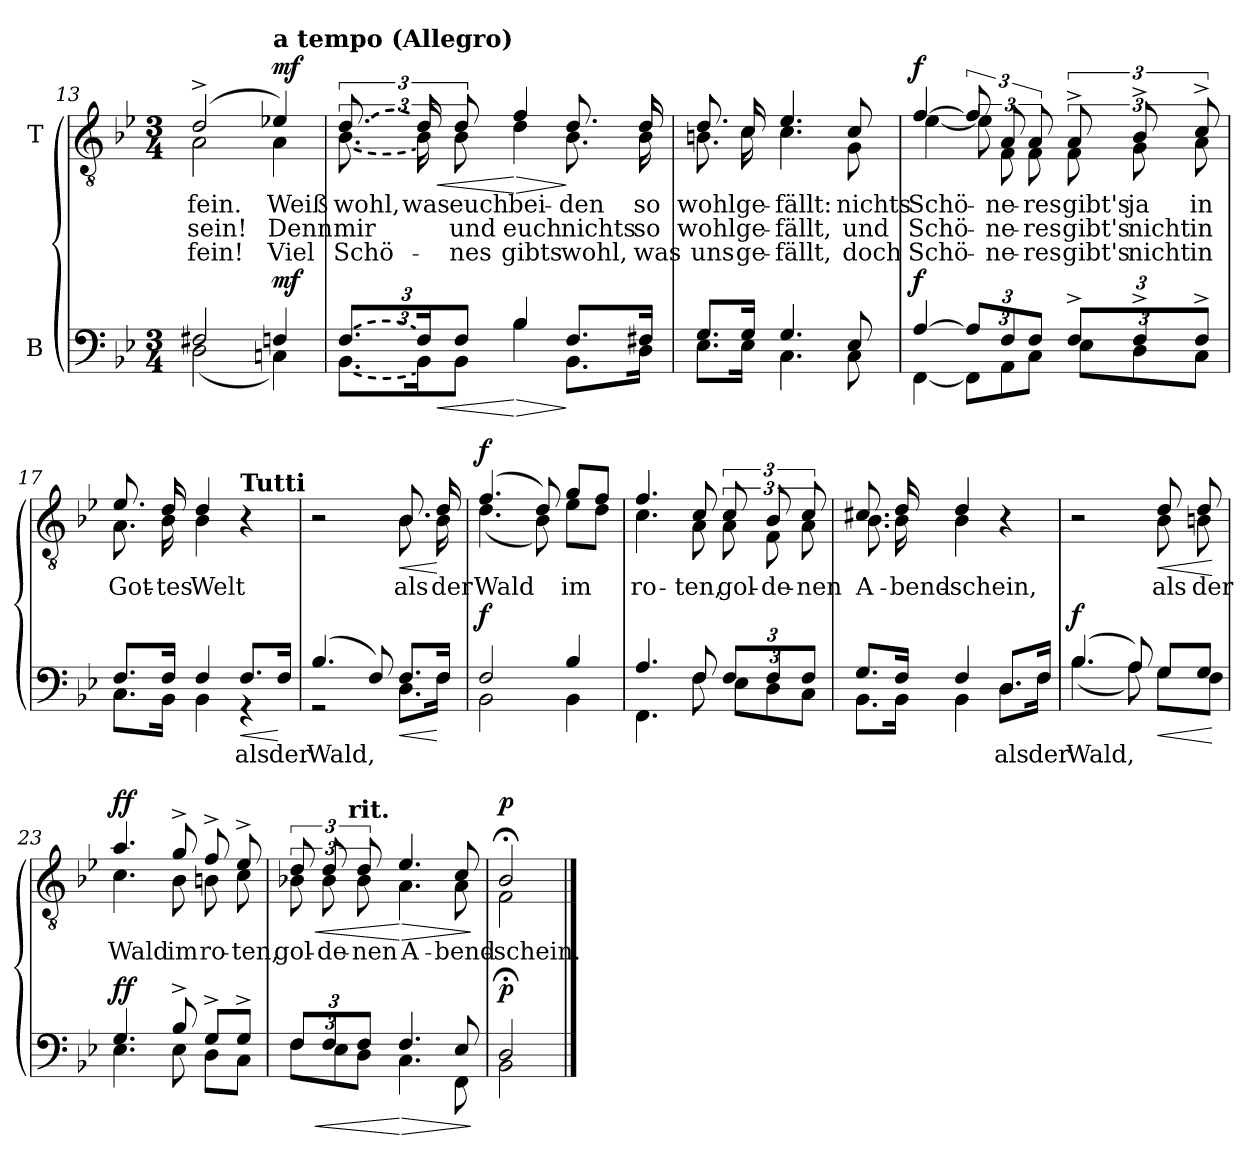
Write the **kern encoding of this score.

**kern	**text	**dynam	**kern	**text	**text	**text	**dynam
*part2	*part2	*part2	*part1	*part1	*part1	*part1	*part1
*staff2	*staff2	*staff2	*staff1	*staff1	*staff1	*staff1	*staff1
*I"B	*	*	*I"T	*	*	*	*
*clefF4	*	*	*clefGv2	*	*	*	*
*k[b-e-]	*	*	*k[b-e-]	*	*	*	*
*M3/4	*	*	*M3/4	*	*	*	*
=13	=13	=13	=13	=13	=13	=13	=13
*^	*	*	*	*	*	*	*
!	!	!	!	!	!LO:LY:b	!LO:LY:b	!LO:LY:b	!
*	*	*	*	*^	*	*	*	*
2F#X/	(2D\	.	.	(2d^/	2A\	fein.	sein!	fein!	.
!	!	!	!	!LO:TX:a:B:t=a tempo (Allegro)	!	!	!	!	!
!	!	!	!LO:DY:a	!	!	!LO:LY:b	!LO:LY:b	!LO:LY:b	!LO:DY:a
4Fn/	4Cn\)	.	mf	4e-X/)	4A\	Weiß	Denn	Viel	mf
=14	=14	=14	=14	=14	=14	=14	=14	=14	=14
!LO:T:dash	!LO:T:dash	!	!	!LO:T:dash	!LO:T:dash	!LO:LY:b	!LO:LY:b	!LO:LY:b	!
[12.F/L	[12.BB-\L	.	.	[12.d/	[12.B-\	wohl,	mir	Schö-	.
!	!	!	!	!	!	!LO:LY:b	!	!	!
24F/K]	24BB-\K]	.	.	24d/]	24B-\]	was	.	.	.
!	!	!	!LO:HP:b	!	!	!LO:LY:b	!LO:LY:b	!LO:LY:b	!LO:HP:b
12F/J	12BB-\J	.	<	12d/	12B-\	euch	und	-nes	<
!	!	!	!LO:HP:n=1:b	!	!	!LO:LY:b	!LO:LY:b	!LO:LY:b	!LO:HP:n=1:b
4B-/	4B-\	.	[ >	4f/	4d\	bei-	euch	gibts	[ >
!	!	!	!	!	!	!LO:LY:b	!LO:LY:b	!LO:LY:b	!
8.F/L	8.BB-\L	.	]	8.d/	8.B-\	-den	nichts	wohl,	]
!	!	!	!	!	!	!LO:LY:b	!LO:LY:b	!LO:LY:b	!
16F#X/Jk	16D\Jk	.	.	16d/	16B-\	so	so	was	.
!!LO:LB:g=z	!!
=15	=15	=15	=15	=15	=15	=15	=15	=15	=15
!	!	!	!	!	!	!LO:LY:b	!LO:LY:b	!LO:LY:b	!
8.G/L	8.E-\L	.	.	8.d/	8.Bn\	wohl	wohl	uns	.
!	!	!	!	!	!	!LO:LY:b	!LO:LY:b	!LO:LY:b	!
16G/Jk	16E-\Jk	.	.	16c/	16c\	ge-	ge-	ge-	.
!	!	!	!	!	!	!LO:LY:b	!LO:LY:b	!LO:LY:b	!
4.G/	4.C\	.	.	4.e-/	4.c\	-fällt:	-fällt,	-fällt,	.
!	!	!	!	!	!	!LO:LY:b	!LO:LY:b	!LO:LY:b	!
8E-/	8C\	.	.	8c/	8G\	nichts	und	doch	.
=16	=16	=16	=16	=16	=16	=16	=16	=16	=16
!	!	!	!LO:DY:a	!	!	!LO:LY:b	!LO:LY:b	!LO:LY:b	!LO:DY:a
[4A/	[4FF\	.	f	[4f/	[4e-\	Schö-	Schö-	Schö-	f
12A/L]	12FF\L]	.	.	12f/]	12e-\]	.	.	.	.
!	!	!	!	!	!	!LO:LY:b	!LO:LY:b	!LO:LY:b	!
12F/	12AA\	.	.	12A/	12F\	-ne-	-ne-	-ne-	.
!	!	!	!	!	!	!LO:LY:b	!LO:LY:b	!LO:LY:b	!
12F/J	12C\J	.	.	12A/	12F\	-res	-res	-res	.
!	!	!	!	!	!	!LO:LY:b	!LO:LY:b	!LO:LY:b	!
12F^/L	12E-\L	.	.	12A^/	12F\	gibt's	gibt's	gibt's	.
!	!	!	!	!	!	!LO:LY:b	!LO:LY:b	!LO:LY:b	!
12F^/	12D\	.	.	12B-^/	12G\	ja	nicht	nicht	.
!	!	!	!	!	!	!LO:LY:b	!LO:LY:b	!LO:LY:b	!
12F^/J	12C\J	.	.	12c^/	12A\	in	in	in	.
=17	=17	=17	=17	=17	=17	=17	=17	=17	=17
!	!	!	!	!	!	!LO:LY:b	!	!	!
8.F/L	8.C\L	.	.	8.e-/	8.A\	Got-	.	.	.
!	!	!	!	!	!	!LO:LY:b	!	!	!
16F/Jk	16BB-\Jk	.	.	16d/	16B-\	-tes	.	.	.
!	!	!	!	!	!	!LO:LY:b	!	!	!
4F/	4BB-\	.	.	4d/	4B-\	Welt	.	.	.
!	!	!	!	!LO:TX:a:B:t=Tutti	!	!	!	!	!
!	!	!LO:LY:b	!LO:HP:b	!	!	!	!	!	!
8.F/L	4r	als	<	4r	4ryy	.	.	.	.
!	!	!LO:LY:b	!	!	!	!	!	!	!
16F/Jk	.	der	[	.	.	.	.	.	.
!!LO:LB:g=z	!!
=18	=18	=18	=18	=18	=18	=18	=18	=18	=18
!	!	!LO:LY:b	!	!	!	!	!	!	!
(4.B-/	2r	Wald,	.	2r	2ryy	.	.	.	.
8F/)	.	.	.	.	.	.	.	.	.
!	!	!	!LO:HP:b	!	!	!LO:LY:b	!	!	!LO:HP:b
8.F/L	8.D\L	.	<	8.B-/	8.B-\	als	.	.	<
!	!	!	!	!	!	!LO:LY:b	!	!	!
16F/Jk	16F\Jk	.	[	16d/	16B-\	der	.	.	[
=19	=19	=19	=19	=19	=19	=19	=19	=19	=19
!	!	!	!LO:DY:a	!	!	!LO:LY:b	!	!	!LO:DY:a
2F/	2BB-\	.	f	(4.f/	(4.d\	Wald	.	.	f
.	.	.	.	8d/)	8B-\)	.	.	.	.
!	!	!	!	!	!	!LO:LY:b	!	!	!
4B-/	4BB-\	.	.	8g/L	8e-\L	im	.	.	.
.	.	.	.	8f/J	8d\J	.	.	.	.
=20	=20	=20	=20	=20	=20	=20	=20	=20	=20
!	!	!	!	!	!	!LO:LY:b	!	!	!
4.A/	4.FF\	.	.	4.f/	4.c\	ro-	.	.	.
!	!	!	!	!	!	!LO:LY:b	!	!	!
8F/	8F\	.	.	8c/	8A\	-ten,	.	.	.
!	!	!	!	!	!	!LO:LY:b	!	!	!
12F/L	12E-\L	.	.	12c/	12A\	gol-	.	.	.
!	!	!	!	!	!	!LO:LY:b	!	!	!
12F/	12D\	.	.	12B-/	12F\	-de-	.	.	.
!	!	!	!	!	!	!LO:LY:b	!	!	!
12F/J	12C\J	.	.	12c/	12A\	-nen	.	.	.
=21	=21	=21	=21	=21	=21	=21	=21	=21	=21
!	!	!	!	!	!	!LO:LY:b	!	!	!
8.G/L	8.BB-\L	.	.	8.c#X/	8.B-\	A-	.	.	.
!	!	!	!	!	!	!LO:LY:b	!	!	!
16F/Jk	16BB-\Jk	.	.	16d/	16B-\	-bend-	.	.	.
!	!	!	!	!	!	!LO:LY:b	!	!	!
4F/	4BB-\	.	.	4d/	4B-\	-schein,	.	.	.
!	!	!LO:LY:b	!	!	!	!	!	!	!
8.D/L	8.D\L	als	.	4r	4ryy	.	.	.	.
!	!	!LO:LY:b	!	!	!	!	!	!	!
16F/Jk	16F\Jk	der	.	.	.	.	.	.	.
!!LO:LB:g=z	!!
=22	=22	=22	=22	=22	=22	=22	=22	=22	=22
!	!	!LO:LY:b	!LO:DY:a	!	!	!	!	!	!
(4.B-/	(4.B-\	Wald,	f	2r	2ryy	.	.	.	.
8A/)	8A\)	.	.	.	.	.	.	.	.
!	!	!	!LO:HP:b	!	!	!LO:LY:b	!	!	!LO:HP:b
8G/L	8G\L	.	<	8d/	8B-\	als	.	.	<
!	!	!	!	!	!	!LO:LY:b	!	!	!
8G/J	8F\J	.	.	8d/	8Bn\	der	.	.	.
*v	*v	*	*	*	*	*	*	*	*
*	*	*	*v	*v	*	*	*	*
.	.	[	.	.	.	.	[
=23	=23	=23	=23	=23	=23	=23	=23
*^	*	*	*	*	*	*	*
!	!	!	!LO:DY:a	!	!LO:LY:b	!	!	!LO:DY:a
*	*	*	*	*^	*	*	*	*
4.G/	4.E-\	.	ff	4.a/	4.c\	Wald	.	.	ff
!	!	!	!	!	!	!LO:LY:b	!	!	!
8B-^/	8E-\	.	.	8g^/	8B-\	im	.	.	.
!	!	!	!	!	!	!LO:LY:b	!	!	!
8G^/L	8D\L	.	.	8f^/	8Bn\	ro-	.	.	.
!	!	!	!	!	!	!LO:LY:b	!	!	!
8G^/J	8C\J	.	.	8e-^/	8c\	-ten,	.	.	.
=24	=24	=24	=24	=24	=24	=24	=24	=24	=24
!	!	!	!	!	!	!LO:LY:b	!	!	!
12F/L	12F\L	.	.	12d/	12B-X\	gol-	.	.	.
!	!	!	!LO:HP:b	!	!	!LO:LY:b	!	!	!LO:HP:b
12F/	12E-\	.	<	12d/	12B-\	-de-	.	.	<
!	!	!	!	!LO:TX:a:B:t=rit.	!	!	!	!	!
!	!	!	!	!	!	!LO:LY:b	!	!	!
12F/J	12D\J	.	.	12d/	12B-\	-nen	.	.	.
!	!	!	!LO:HP:n=1:b	!	!	!LO:LY:b	!	!	!LO:HP:n=1:b
4.F/	4.C\	.	[ >	4.e-/	4.A\	A-	.	.	[ >
!	!	!	!	!	!	!LO:LY:b	!	!	!
8E-/	8FF\	.	.	8c/	8A\	-bend-	.	.	.
*v	*v	*	*	*	*	*	*	*	*
*	*	*	*v	*v	*	*	*	*
.	.	]	.	.	.	.	]
=25	=25	=25	=25	=25	=25	=25	=25
*^	*	*	*	*	*	*	*
!	!	!	!LO:DY:a	!	!LO:LY:b	!	!	!LO:DY:a
*	*	*	*	*^	*	*	*	*
2D;</	2BB-\	.	p	2B-;</	2F\	-schein.	.	.	p
*v	*v	*	*	*	*	*	*	*	*
*	*	*	*v	*v	*	*	*	*
==	==	==	==	==	==	==	==
*-	*-	*-	*-	*-	*-	*-	*-
